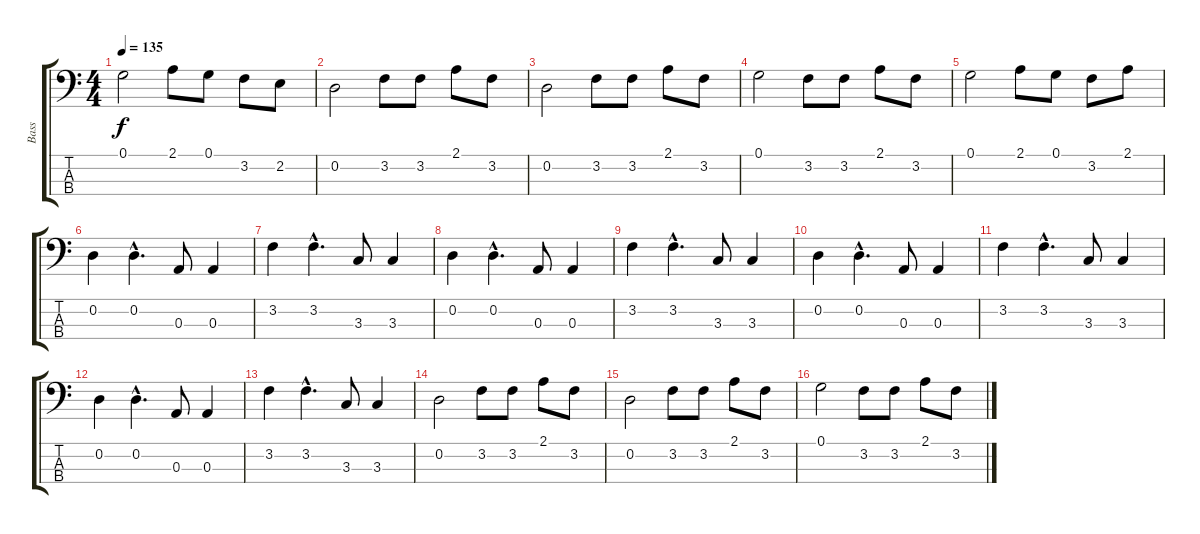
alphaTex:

\track ("Bass" "Bass") {instrument electricbassfinger}
\staff {score tabs}
\tuning (G2 D2 A1 E1) {hide}
\ts (4 4)
\tempo 135
\clef f4
\ks c
0.1.2{dy f} 2.1.8 0.1.8 3.2.8 2.2.8 |
0.2.2 3.2.8 3.2.8 2.1.8 3.2.8 |
0.2.2 3.2.8 3.2.8 2.1.8 3.2.8 |
0.1.2 3.2.8 3.2.8 2.1.8 3.2.8 |
0.1.2 2.1.8 0.1.8 3.2.8 2.1.8 |
0.2.4 0.2{hac}.4{d} 0.3.8 0.3.4 |
3.2.4 3.2{hac}.4{d} 3.3.8 3.3.4 |
0.2.4 0.2{hac}.4{d} 0.3.8 0.3.4 |
3.2.4 3.2{hac}.4{d} 3.3.8 3.3.4 |
0.2.4 0.2{hac}.4{d} 0.3.8 0.3.4 |
3.2.4 3.2{hac}.4{d} 3.3.8 3.3.4 |
0.2.4 0.2{hac}.4{d} 0.3.8 0.3.4 |
3.2.4 3.2{hac}.4{d} 3.3.8 3.3.4 |
0.2.2 3.2.8 3.2.8 2.1.8 3.2.8 |
0.2.2 3.2.8 3.2.8 2.1.8 3.2.8 |
0.1.2 3.2.8 3.2.8 2.1.8 3.2.8
